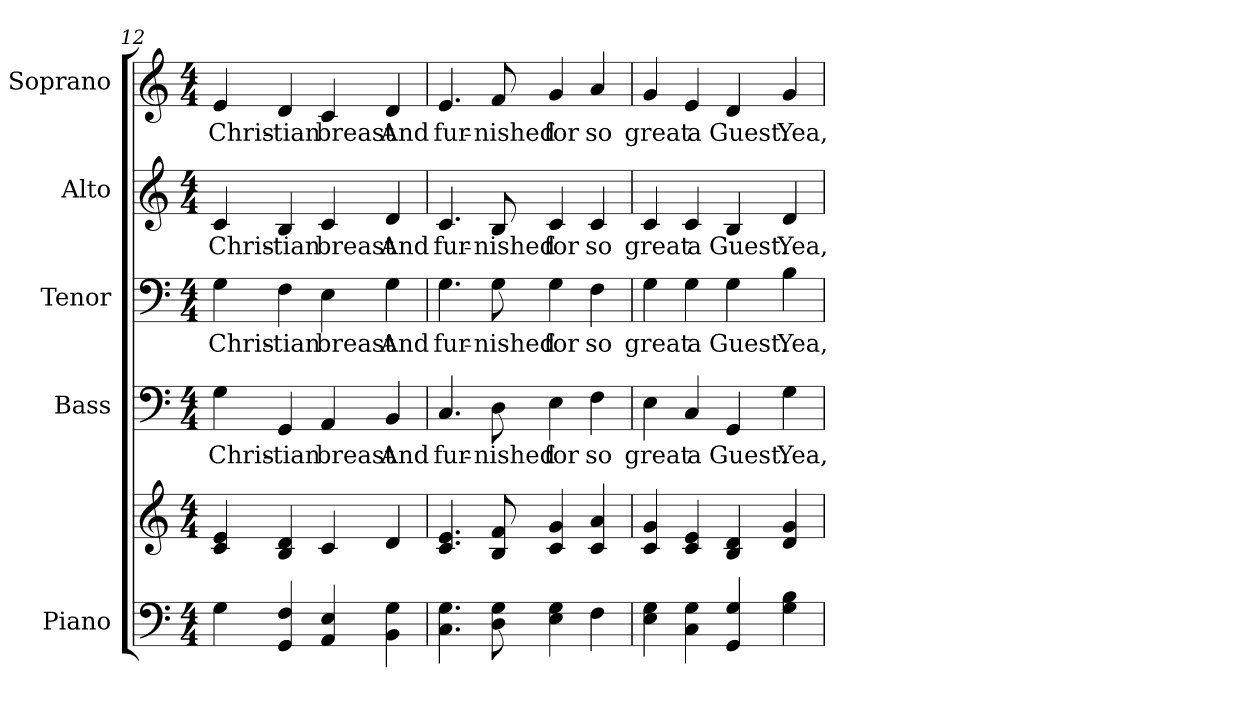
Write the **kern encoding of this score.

**kern	**kern	**kern	**text	**kern	**text	**kern	**text	**kern	**text
*part5	*part5	*part4	*part4	*part3	*part3	*part2	*part2	*part1	*part1
*staff6	*staff5	*staff4	*staff4	*staff3	*staff3	*staff2	*staff2	*staff1	*staff1
*I"Piano	*	*I"Bass	*	*I"Tenor	*	*I"Alto	*	*I"Soprano	*
*I'Pno.	*	*I'B.	*	*I'T.	*	*I'A.	*	*I'S.	*
*clefF4	*clefG2	*clefF4	*	*clefF4	*	*clefG2	*	*clefG2	*
*k[]	*k[]	*k[]	*	*k[]	*	*k[]	*	*k[]	*
*C:	*C:	*C:	*	*C:	*	*C:	*	*C:	*
*M4/4	*M4/4	*M4/4	*	*M4/4	*	*M4/4	*	*M4/4	*
=12	=12	=12	=12	=12	=12	=12	=12	=12	=12
!	!	!	!LO:LY:b:color=#000000	!	!	!	!	!	!
!	!	!	!	!	!LO:LY:b:color=#000000	!	!	!	!
!	!	!	!	!	!	!	!LO:LY:b:color=#000000	!	!
!	!	!	!	!	!	!	!	!	!LO:LY:b:color=#000000
4Gi\	4ci/ 4ei	4Gi\	Chris-	4Gi\	Chris-	4ci/	Chris-	4ei/	Chris-
!	!	!	!LO:LY:b:color=#000000	!	!	!	!	!	!
!	!	!	!	!	!LO:LY:b:color=#000000	!	!	!	!
!	!	!	!	!	!	!	!LO:LY:b:color=#000000	!	!
!	!	!	!	!	!	!	!	!	!LO:LY:b:color=#000000
4GGi/ 4Fi	4Bi/ 4di	4GGi/	-tian	4Fi\	-tian	4Bi/	-tian	4di/	-tian
!	!	!	!LO:LY:b:color=#000000	!	!	!	!	!	!
!	!	!	!	!	!LO:LY:b:color=#000000	!	!	!	!
!	!	!	!	!	!	!	!LO:LY:b:color=#000000	!	!
!	!	!	!	!	!	!	!	!	!LO:LY:b:color=#000000
4AAi/ 4Ei	4ci/	4AAi/	breast	4Ei\	breast	4ci/	breast	4ci/	breast
!	!	!	!LO:LY:b:color=#000000	!	!	!	!	!	!
!	!	!	!	!	!LO:LY:b:color=#000000	!	!	!	!
!	!	!	!	!	!	!	!LO:LY:b:color=#000000	!	!
!	!	!	!	!	!	!	!	!	!LO:LY:b:color=#000000
4BBi\ 4Gi	4di/	4BBi/	And	4Gi\	And	4di/	And	4di/	And
!!LO:PB:g=z
=13	=13	=13	=13	=13	=13	=13	=13	=13	=13
!	!	!	!LO:LY:b:color=#000000	!	!	!	!	!	!
!	!	!	!	!	!LO:LY:b:color=#000000	!	!	!	!
!	!	!	!	!	!	!	!LO:LY:b:color=#000000	!	!
!	!	!	!	!	!	!	!	!	!LO:LY:b:color=#000000
4.Ci\ 4.Gi	4.ci/ 4.ei	4.Ci/	fur-	4.Gi\	fur-	4.ci/	fur-	4.ei/	fur-
!	!	!	!LO:LY:b:color=#000000	!	!	!	!	!	!
!	!	!	!	!	!LO:LY:b:color=#000000	!	!	!	!
!	!	!	!	!	!	!	!LO:LY:b:color=#000000	!	!
!	!	!	!	!	!	!	!	!	!LO:LY:b:color=#000000
8Di\ 8Gi	8Bi/ 8fi	8Di\	-nished	8Gi\	-nished	8Bi/	-nished	8fi/	-nished
!	!	!	!LO:LY:b:color=#000000	!	!	!	!	!	!
!	!	!	!	!	!LO:LY:b:color=#000000	!	!	!	!
!	!	!	!	!	!	!	!LO:LY:b:color=#000000	!	!
!	!	!	!	!	!	!	!	!	!LO:LY:b:color=#000000
4Ei\ 4Gi	4ci/ 4gi	4Ei\	for	4Gi\	for	4ci/	for	4gi/	for
!	!	!	!LO:LY:b:color=#000000	!	!	!	!	!	!
!	!	!	!	!	!LO:LY:b:color=#000000	!	!	!	!
!	!	!	!	!	!	!	!LO:LY:b:color=#000000	!	!
!	!	!	!	!	!	!	!	!	!LO:LY:b:color=#000000
4Fi\	4ci/ 4ai	4Fi\	so	4Fi\	so	4ci/	so	4ai/	so
=14	=14	=14	=14	=14	=14	=14	=14	=14	=14
!	!	!	!LO:LY:b:color=#000000	!	!	!	!	!	!
!	!	!	!	!	!LO:LY:b:color=#000000	!	!	!	!
!	!	!	!	!	!	!	!LO:LY:b:color=#000000	!	!
!	!	!	!	!	!	!	!	!	!LO:LY:b:color=#000000
4Ei\ 4Gi	4ci/ 4gi	4Ei\	great	4Gi\	great	4ci/	great	4gi/	great
!	!	!	!LO:LY:b:color=#000000	!	!	!	!	!	!
!	!	!	!	!	!LO:LY:b:color=#000000	!	!	!	!
!	!	!	!	!	!	!	!LO:LY:b:color=#000000	!	!
!	!	!	!	!	!	!	!	!	!LO:LY:b:color=#000000
4Ci\ 4Gi	4ci/ 4ei	4Ci/	a	4Gi\	a	4ci/	a	4ei/	a
!	!	!	!LO:LY:b:color=#000000	!	!	!	!	!	!
!	!	!	!	!	!LO:LY:b:color=#000000	!	!	!	!
!	!	!	!	!	!	!	!LO:LY:b:color=#000000	!	!
!	!	!	!	!	!	!	!	!	!LO:LY:b:color=#000000
4GGi/ 4Gi	4Bi/ 4di	4GGi/	Guest.	4Gi\	Guest.	4Bi/	Guest.	4di/	Guest.
!	!	!	!LO:LY:b:color=#000000	!	!	!	!	!	!
!	!	!	!	!	!LO:LY:b:color=#000000	!	!	!	!
!	!	!	!	!	!	!	!LO:LY:b:color=#000000	!	!
!	!	!	!	!	!	!	!	!	!LO:LY:b:color=#000000
4Gi\ 4Bi	4di/ 4gi	4Gi\	Yea,	4Bi\	Yea,	4di/	Yea,	4gi/	Yea,
=	=	=	=	=	=	=	=	=	=
*-	*-	*-	*-	*-	*-	*-	*-	*-	*-
